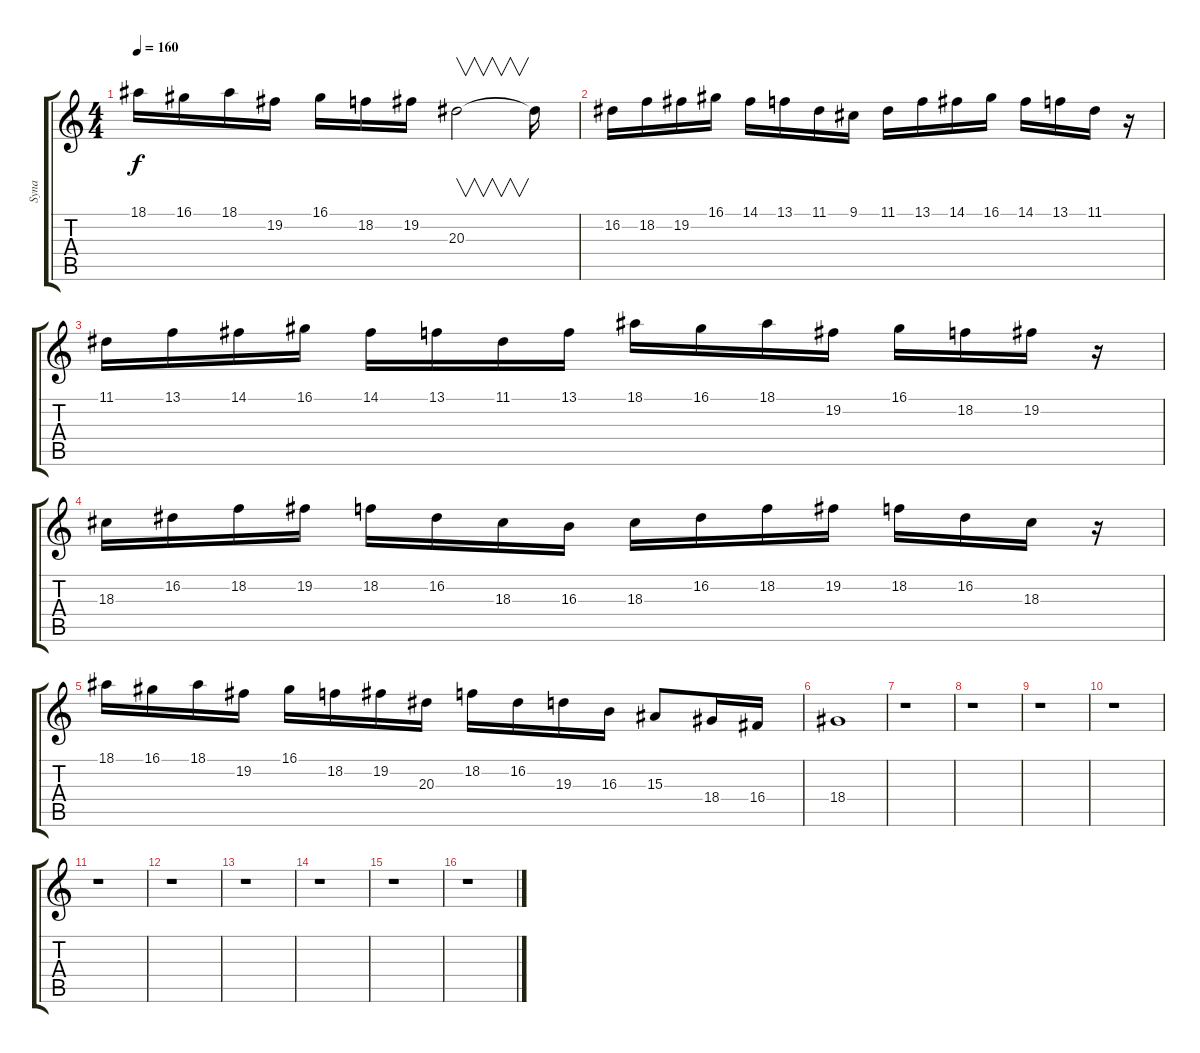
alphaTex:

\track ("Syna" "Syna") {instrument harpsichord}
\staff {score tabs}
\tuning (E4 B3 G3 D3 A2 E2) {hide}
\ts (4 4)
\tempo 160
\clef g2
\ks c
18.1.16{dy f} 16.1.16 18.1.16 19.2.16 16.1.16 18.2.16 19.2.16 20.3.2{v} 20.3{t}.16 |
16.2.16 18.2.16 19.2.16 16.1.16 14.1.16 13.1.16 11.1.16 9.1.16 11.1.16 13.1.16 14.1.16 16.1.16 14.1.16 13.1.16 11.1.16 r.16 |
11.1.16 13.1.16 14.1.16 16.1.16 14.1.16 13.1.16 11.1.16 13.1.16 18.1.16 16.1.16 18.1.16 19.2.16 16.1.16 18.2.16 19.2.16 r.16 |
18.3.16 16.2.16 18.2.16 19.2.16 18.2.16 16.2.16 18.3.16 16.3.16 18.3.16 16.2.16 18.2.16 19.2.16 18.2.16 16.2.16 18.3.16 r.16 |
18.1.16 16.1.16 18.1.16 19.2.16 16.1.16 18.2.16 19.2.16 20.3.16 18.2.16 16.2.16 19.3.16 16.3.16 15.3.8 18.4.16 16.4.16 |
18.4.1 |
r.1 |
r.1 |
r.1 |
r.1 |
r.1 |
r.1 |
r.1 |
r.1 |
r.1 |
r.1
